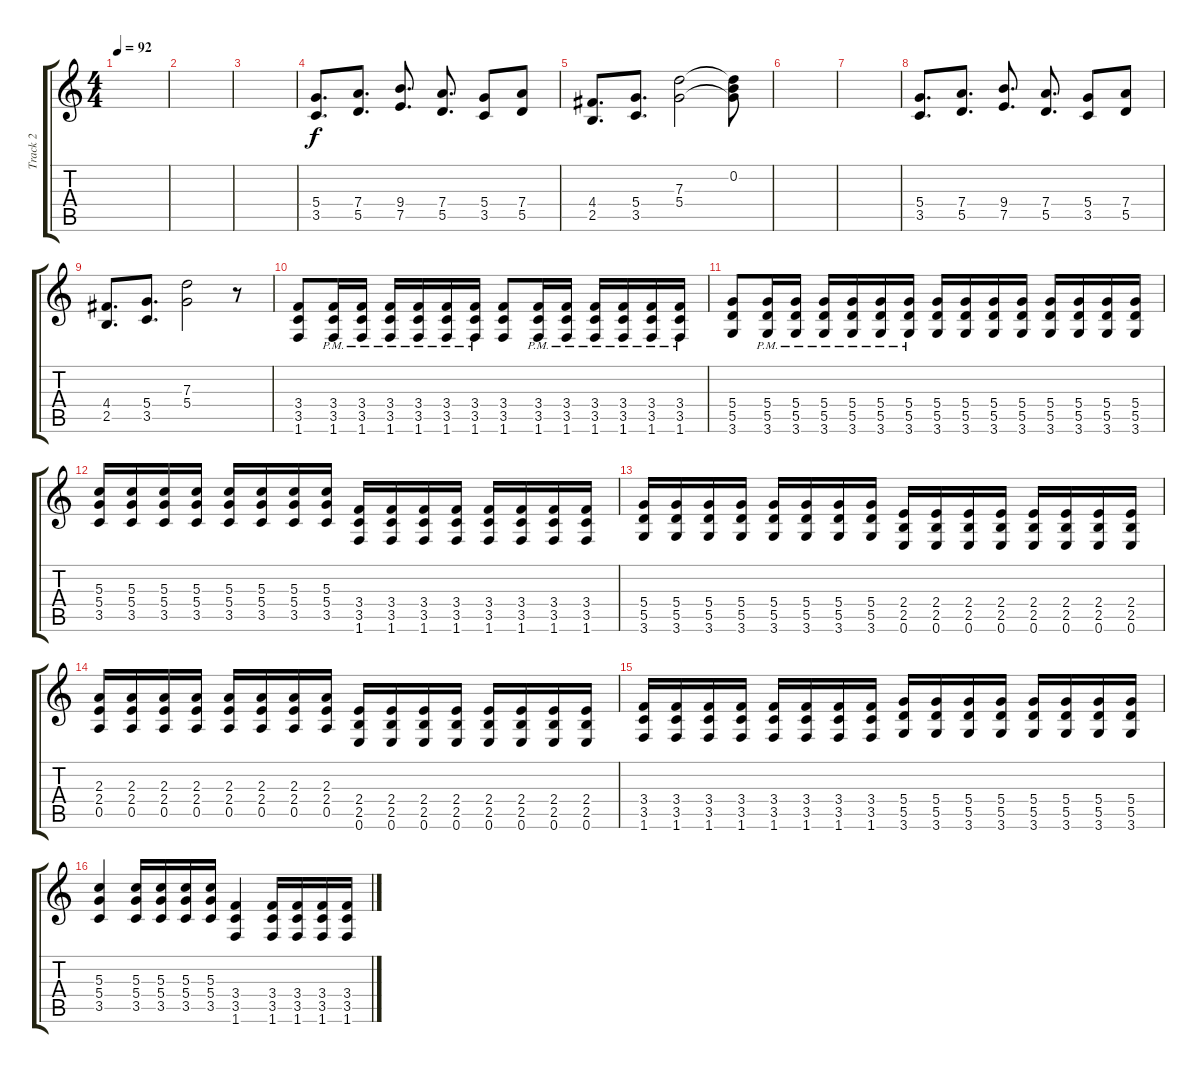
\track ("Track 2" "Track 2") {instrument distortionguitar}
\staff {score tabs}
\tuning (E4 B3 G3 D3 A2 E2) {hide}
\ts (4 4)
\tempo 92
\clef g2
\ks c
|
|
|
(5.4 3.5).8{d} (7.4 5.5).8{d} (9.4 7.5).8{d} (7.4 5.5).8{d} (5.4 3.5).8 (7.4 5.5).8 |
(4.4 2.5).8{d} (5.4 3.5).8{d} (7.3 5.4).2 (0.2 7.3{t} 5.4{t}).8 |
|
|
(5.4 3.5).8{d} (7.4 5.5).8{d} (9.4 7.5).8{d} (7.4 5.5).8{d} (5.4 3.5).8 (7.4 5.5).8 |
(4.4 2.5).8{d} (5.4 3.5).8{d} (7.3 5.4).2 r.8 |
(3.4 3.5 1.6).8 (3.4{pm} 3.5{pm} 1.6{pm}).16 (3.4{pm} 3.5{pm} 1.6{pm}).16 (3.4{pm} 3.5{pm} 1.6{pm}).16 (3.4{pm} 3.5{pm} 1.6{pm}).16 (3.4{pm} 3.5{pm} 1.6{pm}).16 (3.4{pm} 3.5{pm} 1.6{pm}).16 (3.4 3.5 1.6).8 (3.4{pm} 3.5{pm} 1.6{pm}).16 (3.4{pm} 3.5{pm} 1.6{pm}).16 (3.4{pm} 3.5{pm} 1.6{pm}).16 (3.4{pm} 3.5{pm} 1.6{pm}).16 (3.4{pm} 3.5{pm} 1.6{pm}).16 (3.4{pm} 3.5{pm} 1.6{pm}).16 |
(5.4 5.5 3.6).8 (5.4{pm} 5.5{pm} 3.6{pm}).16 (5.4{pm} 5.5{pm} 3.6{pm}).16 (5.4{pm} 5.5{pm} 3.6{pm}).16 (5.4{pm} 5.5{pm} 3.6{pm}).16 (5.4{pm} 5.5{pm} 3.6{pm}).16 (5.4{pm} 5.5{pm} 3.6{pm}).16 (5.4 5.5 3.6).16 (5.4 5.5 3.6).16 (5.4 5.5 3.6).16 (5.4 5.5 3.6).16 (5.4 5.5 3.6).16 (5.4 5.5 3.6).16 (5.4 5.5 3.6).16 (5.4 5.5 3.6).16 |
(5.3 5.4 3.5).16 (5.3 5.4 3.5).16 (5.3 5.4 3.5).16 (5.3 5.4 3.5).16 (5.3 5.4 3.5).16 (5.3 5.4 3.5).16 (5.3 5.4 3.5).16 (5.3 5.4 3.5).16 (3.4 3.5 1.6).16 (3.4 3.5 1.6).16 (3.4 3.5 1.6).16 (3.4 3.5 1.6).16 (3.4 3.5 1.6).16 (3.4 3.5 1.6).16 (3.4 3.5 1.6).16 (3.4 3.5 1.6).16 |
(5.4 5.5 3.6).16 (5.4 5.5 3.6).16 (5.4 5.5 3.6).16 (5.4 5.5 3.6).16 (5.4 5.5 3.6).16 (5.4 5.5 3.6).16 (5.4 5.5 3.6).16 (5.4 5.5 3.6).16 (2.4 2.5 0.6).16 (2.4 2.5 0.6).16 (2.4 2.5 0.6).16 (2.4 2.5 0.6).16 (2.4 2.5 0.6).16 (2.4 2.5 0.6).16 (2.4 2.5 0.6).16 (2.4 2.5 0.6).16 |
(2.3 2.4 0.5).16 (2.3 2.4 0.5).16 (2.3 2.4 0.5).16 (2.3 2.4 0.5).16 (2.3 2.4 0.5).16 (2.3 2.4 0.5).16 (2.3 2.4 0.5).16 (2.3 2.4 0.5).16 (2.4 2.5 0.6).16 (2.4 2.5 0.6).16 (2.4 2.5 0.6).16 (2.4 2.5 0.6).16 (2.4 2.5 0.6).16 (2.4 2.5 0.6).16 (2.4 2.5 0.6).16 (2.4 2.5 0.6).16 |
(3.4 3.5 1.6).16 (3.4 3.5 1.6).16 (3.4 3.5 1.6).16 (3.4 3.5 1.6).16 (3.4 3.5 1.6).16 (3.4 3.5 1.6).16 (3.4 3.5 1.6).16 (3.4 3.5 1.6).16 (5.4 5.5 3.6).16 (5.4 5.5 3.6).16 (5.4 5.5 3.6).16 (5.4 5.5 3.6).16 (5.4 5.5 3.6).16 (5.4 5.5 3.6).16 (5.4 5.5 3.6).16 (5.4 5.5 3.6).16 |
(5.3 5.4 3.5).4 (5.3 5.4 3.5).16 (5.3 5.4 3.5).16 (5.3 5.4 3.5).16 (5.3 5.4 3.5).16 (3.4 3.5 1.6).4 (3.4 3.5 1.6).16 (3.4 3.5 1.6).16 (3.4 3.5 1.6).16 (3.4 3.5 1.6).16
